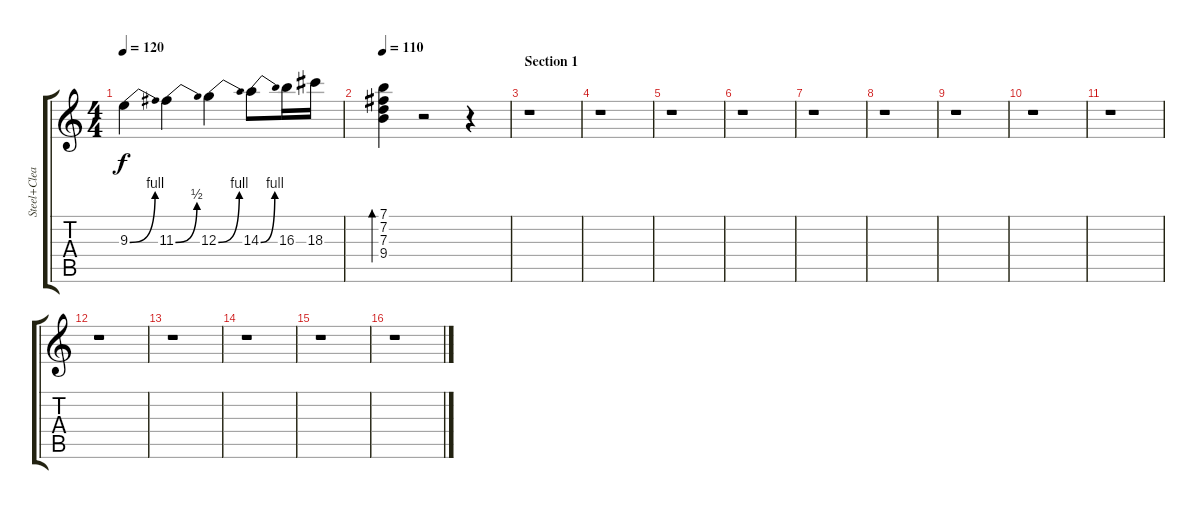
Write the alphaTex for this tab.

\track ("Steel+Clean+Dis" "Steel+Clea") {instrument acousticguitarsteel}
\staff {score tabs}
\tuning (E4 B3 G3 D3 A2 E2) {hide}
\ts (4 4)
\tempo 120
\clef g2
\ks c
9.3{be (bend 0 0 60 4)}.4{dy f} 11.3{be (bend 0 0 60 2)}.4 12.3{be (bend 0 0 60 4)}.4 14.3{be (bend 0 0 60 4)}.8 16.3.16 18.3.16 |
\tempo 110
(7.1 7.2 7.3 9.4).4{bd 120} r.2 r.4 |
\section ("" "Section 1")
r.1 |
r.1 |
r.1 |
r.1 |
r.1 |
r.1 |
r.1 |
r.1 |
r.1 |
r.1 |
r.1 |
r.1 |
r.1 |
r.1
